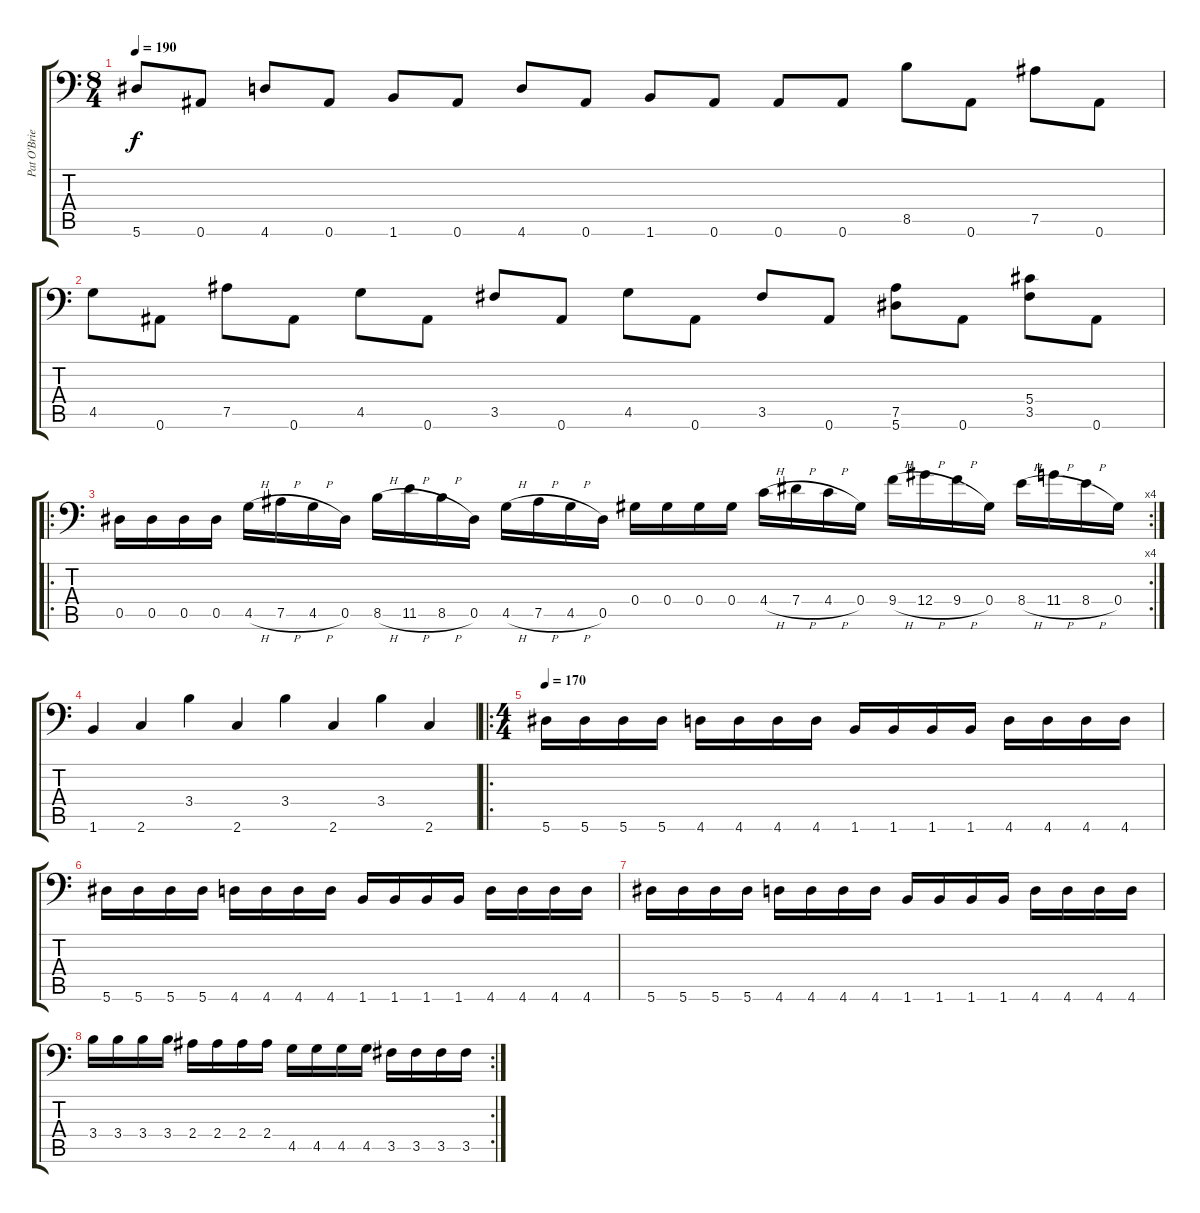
\track ("Pat O'Brien" "Pat O'Brie") {instrument distortionguitar}
\staff {score tabs}
\tuning (Bb3 F3 Db3 Ab2 Eb2 Bb1) {hide}
\ts (8 4)
\tempo 190
\clef f4
\ks c
5.6.8{dy f} 0.6.8 4.6.8 0.6.8 1.6.8 0.6.8 4.6.8 0.6.8 1.6.8 0.6.8 0.6.8 0.6.8 8.5.8 0.6.8 7.5.8 0.6.8 |
4.5.8 0.6.8 7.5.8 0.6.8 4.5.8 0.6.8 3.5.8 0.6.8 4.5.8 0.6.8 3.5.8 0.6.8 (7.5 5.6).8 0.6.8 (5.4 3.5).8 0.6.8 |
\ro
\rc 4
0.5.16 0.5.16 0.5.16 0.5.16 4.5{h}.16 7.5{h}.16 4.5{h}.16 0.5.16 8.5{h}.16 11.5{h}.16 8.5{h}.16 0.5.16 4.5{h}.16 7.5{h}.16 4.5{h}.16 0.5.16 0.4.16 0.4.16 0.4.16 0.4.16 4.4{h}.16 7.4{h}.16 4.4{h}.16 0.4.16 9.4{h}.16 12.4{h}.16 9.4{h}.16 0.4.16 8.4{h}.16 11.4{h}.16 8.4{h}.16 0.4.16 |
1.6.4 2.6.4 3.4.4 2.6.4 3.4.4 2.6.4 3.4.4 2.6.4 |
\ro
\ts (4 4)
\tempo 170
5.6.16 5.6.16 5.6.16 5.6.16 4.6.16 4.6.16 4.6.16 4.6.16 1.6.16 1.6.16 1.6.16 1.6.16 4.6.16 4.6.16 4.6.16 4.6.16 |
5.6.16 5.6.16 5.6.16 5.6.16 4.6.16 4.6.16 4.6.16 4.6.16 1.6.16 1.6.16 1.6.16 1.6.16 4.6.16 4.6.16 4.6.16 4.6.16 |
5.6.16 5.6.16 5.6.16 5.6.16 4.6.16 4.6.16 4.6.16 4.6.16 1.6.16 1.6.16 1.6.16 1.6.16 4.6.16 4.6.16 4.6.16 4.6.16 |
\rc 2
3.4.16 3.4.16 3.4.16 3.4.16 2.4.16 2.4.16 2.4.16 2.4.16 4.5.16 4.5.16 4.5.16 4.5.16 3.5.16 3.5.16 3.5.16 3.5.16
